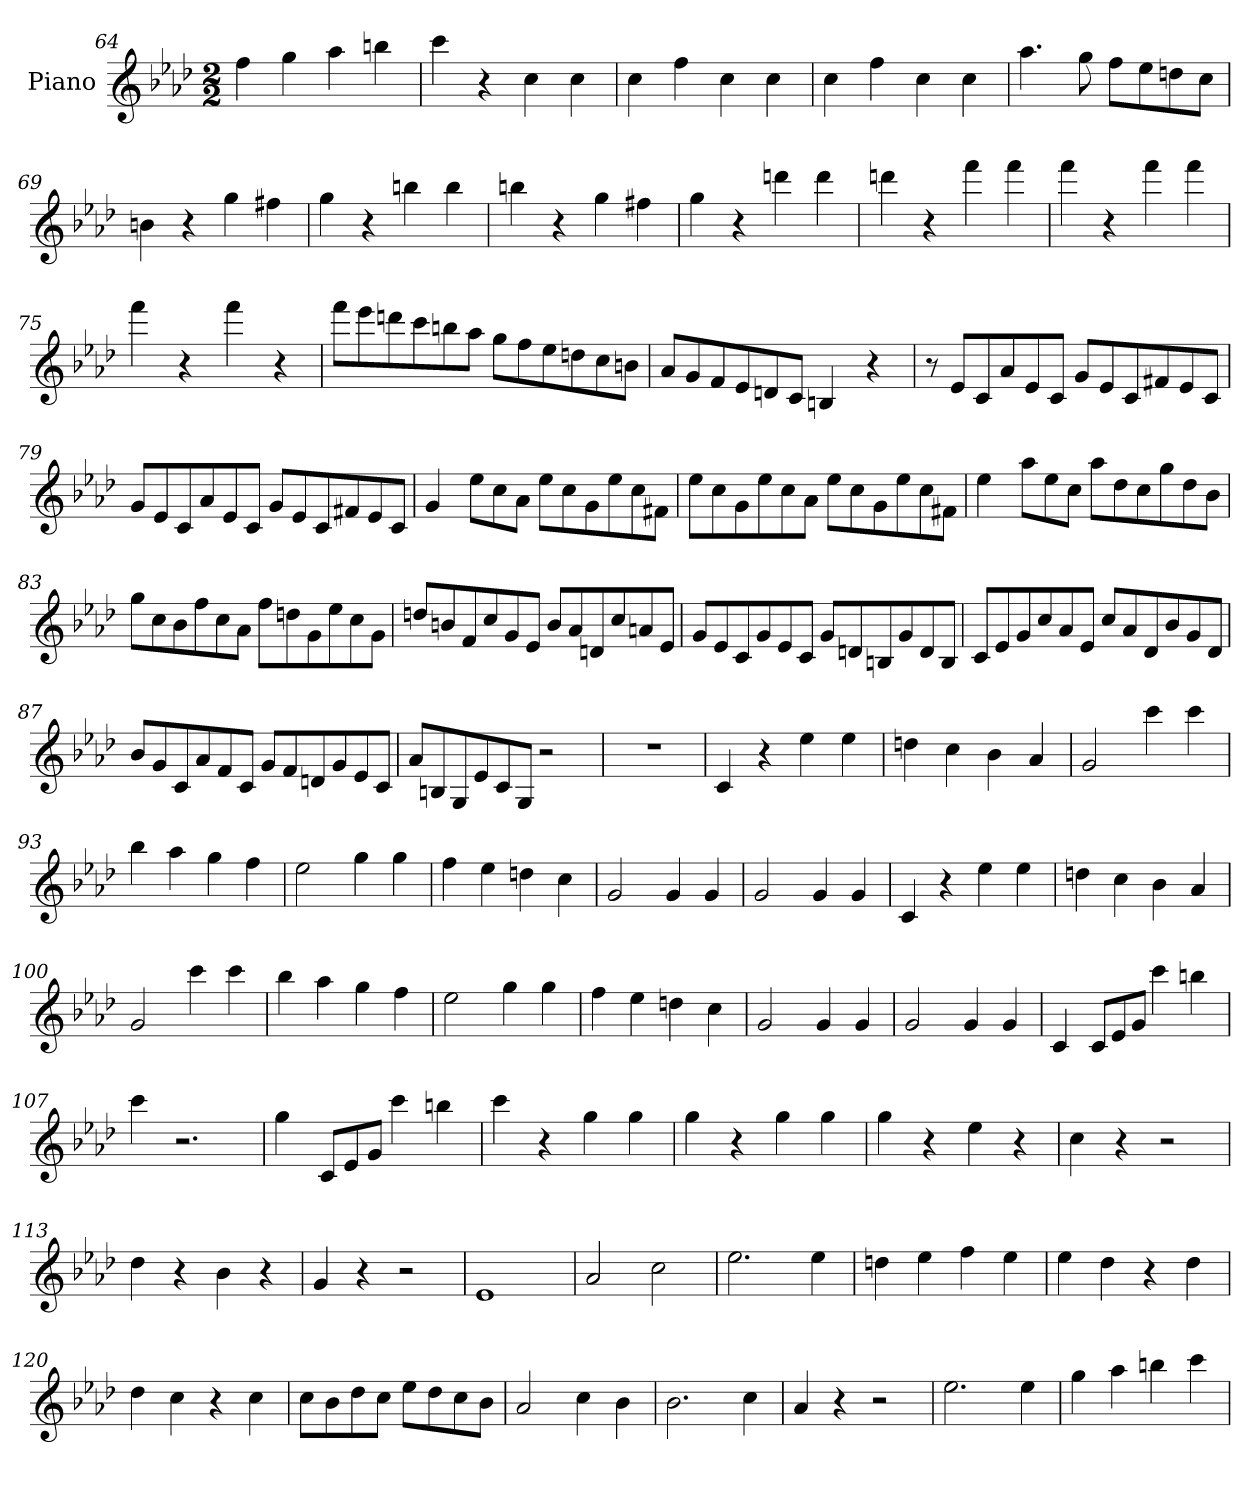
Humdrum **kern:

**kern
*part1
*staff1
*I"Piano
*I'Pno
*clefG2
*k[b-e-a-d-]
*f:
*M2/2
=64
4ff
4gg
4aa-
4bbn
=65
4ccc
4r
4cc
4cc
=66
4cc
4ff
4cc
4cc
=67
4cc
4ff
4cc
4cc
=68
4.aa-
8gg
8ff\L
8ee-\
8ddn\
8cc\J
=69
4bn
4r
4gg
4ff#X
=70
4gg
4r
4bbn
4bb
=71
4bbn
4r
4gg
4ff#X
=72
4gg
4r
4dddn
4ddd
=73
4dddn
4r
4fff
4fff
=74
4fff
4r
4fff
4fff
=75
4fff
4r
4fff
4r
=76
*Xtuplet
12fff\L
12eee-\
12dddn\
12ccc\
12bbn\
12aa-\J
12gg\L
12ff\
12ee-\
12ddn\
12cc\
12bn\J
=77
12a-/L
12g/
12f/
12e-/
12dn/
12c/J
4Bn
4r
=78
12r
12e-/L
12c/
12a-/
12e-/
12c/J
12g/L
12e-/
12c/
12f#X/
12e-/
12c/J
=79
12g/L
12e-/
12c/
12a-/
12e-/
12c/J
12g/L
12e-/
12c/
12f#X/
12e-/
12c/J
=80
4g
12ee-\L
12cc\
12a-\J
12ee-\L
12cc\
12g\
12ee-\
12cc\
12f#X\J
=81
12ee-\L
12cc\
12g\
12ee-\
12cc\
12a-\J
12ee-\L
12cc\
12g\
12ee-\
12cc\
12f#X\J
=82
4ee-
12aa-\L
12ee-\
12cc\J
12aa-\L
12dd-\
12cc\
12gg\
12dd-\
12b-\J
=83
12gg\L
12cc\
12b-\
12ff\
12cc\
12a-\J
12ff\L
12ddn\
12g\
12ee-\
12cc\
12g\J
=84
12ddn/L
12bn/
12f/
12cc/
12g/
12e-/J
12b/L
12a-/
12dn/
12cc/
12an/
12e-/J
=85
12g/L
12e-/
12c/
12g/
12e-/
12c/J
12g/L
12dn/
12Bn/
12g/
12d/
12B/J
=86
12c/L
12e-/
12g/
12cc/
12a-/
12e-/J
12cc/L
12a-/
12d-/
12b-/
12g/
12d-/J
=87
12b-/L
12g/
12c/
12a-/
12f/
12c/J
12g/L
12f/
12dn/
12g/
12e-/
12c/J
=88
12a-/L
12Bn/
12G/
12e-/
12c/
12G/J
2r
=89
1r
=90
4c
4r
4ee-
4ee-
=91
4ddn
4cc
4b-
4a-
=92
2g
4ccc
4ccc
=93
4bb-
4aa-
4gg
4ff
=94
2ee-
4gg
4gg
=95
4ff
4ee-
4ddn
4cc
=96
2g
4g
4g
=97
2g
4g
4g
=98
4c
4r
4ee-
4ee-
=99
4ddn
4cc
4b-
4a-
=100
2g
4ccc
4ccc
=101
4bb-
4aa-
4gg
4ff
=102
2ee-
4gg
4gg
=103
4ff
4ee-
4ddn
4cc
=104
2g
4g
4g
=105
2g
4g
4g
=106
4c
12c/L
12e-/
12g/J
4ccc
4bbn
=107
4ccc
2.r
=108
4gg
12c/L
12e-/
12g/J
4ccc
4bbn
=109
4ccc
4r
4gg
4gg
=110
4gg
4r
4gg
4gg
=111
4gg
4r
4ee-
4r
=112
4cc
4r
2r
=113
4dd-
4r
4b-
4r
=114
4g
4r
2r
=115
1e-
=116
2a-
2cc
=117
2.ee-
4ee-
=118
4ddn
4ee-
4ff
4ee-
=119
4ee-
4dd-
4r
4dd-
=120
4dd-
4cc
4r
4cc
=121
8cc\L
8b-\
8dd-\
8cc\J
8ee-\L
8dd-\
8cc\
8b-\J
=122
2a-
4cc
4b-
=123
2.b-
4cc
=124
4a-
4r
2r
=125
2.ee-
4ee-
=126
4gg
4aa-
4bbn
4ccc
=
*-
